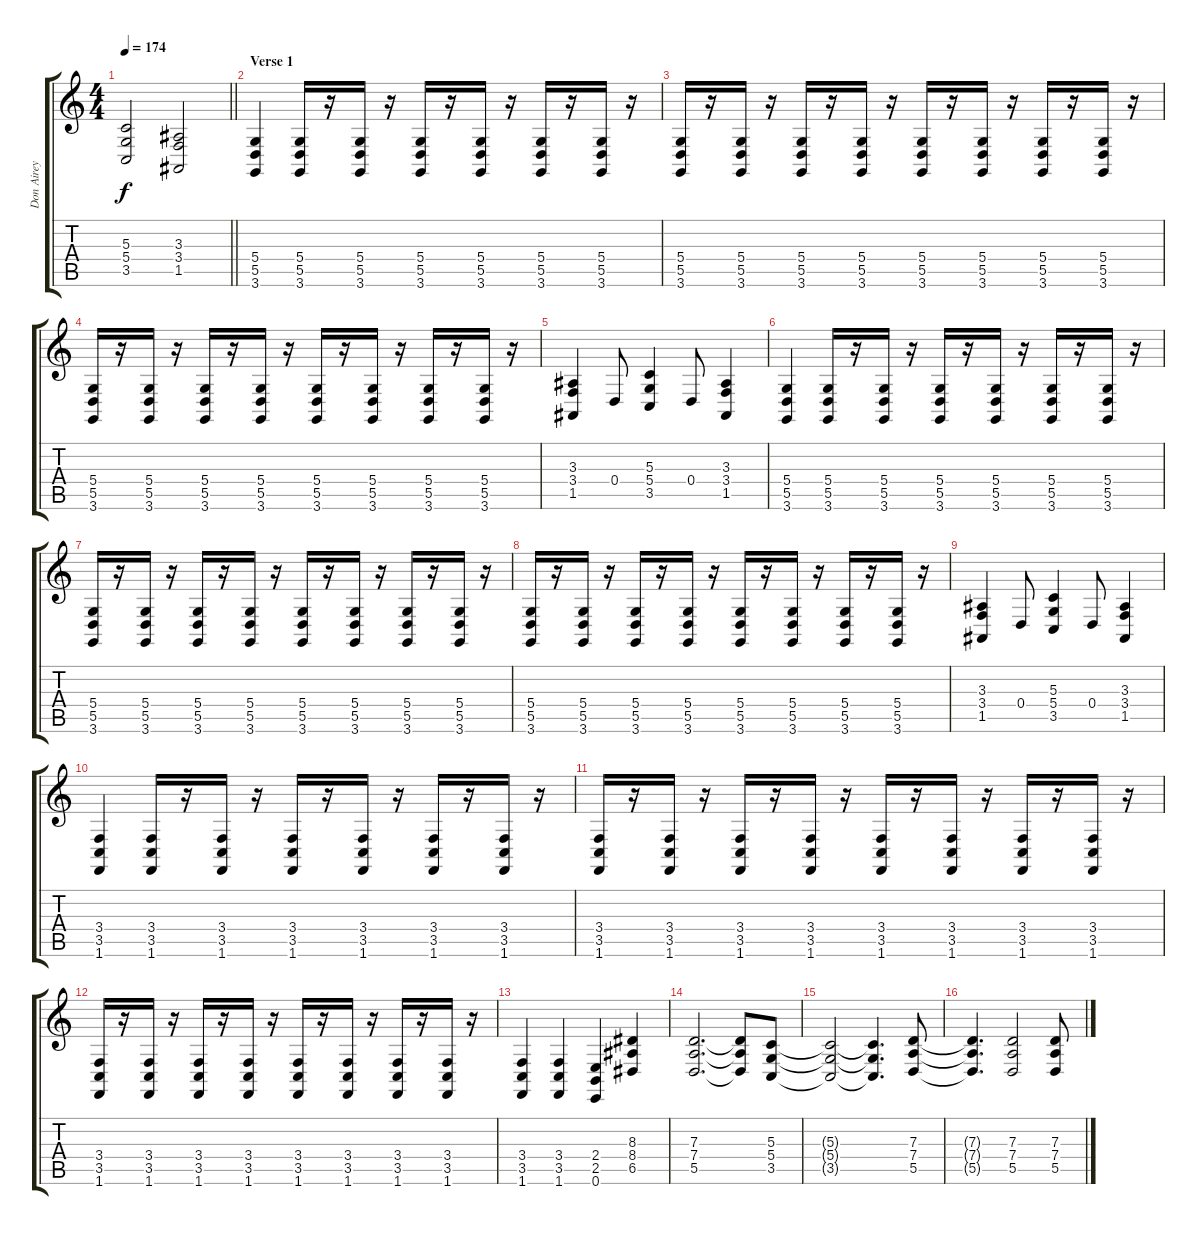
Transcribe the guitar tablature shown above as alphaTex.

\track ("Don Airey - Left Hand" "Don Airey ") {instrument drawbarorgan}
\staff {score tabs}
\tuning (E4 B3 G3 D3 A2 E2) {hide}
\ts (4 4)
\tempo 174
\clef g2
\barLineRight lightlight
\ks c
(5.3 5.4 3.5).2{dy f} (3.3 3.4 1.5).2 |
\section ("" "Verse 1")
(5.4 5.5 3.6).4 (5.4 5.5 3.6).16 r.16 (5.4 5.5 3.6).16 r.16 (5.4 5.5 3.6).16 r.16 (5.4 5.5 3.6).16 r.16 (5.4 5.5 3.6).16 r.16 (5.4 5.5 3.6).16 r.16 |
(5.4 5.5 3.6).16 r.16 (5.4 5.5 3.6).16 r.16 (5.4 5.5 3.6).16 r.16 (5.4 5.5 3.6).16 r.16 (5.4 5.5 3.6).16 r.16 (5.4 5.5 3.6).16 r.16 (5.4 5.5 3.6).16 r.16 (5.4 5.5 3.6).16 r.16 |
(5.4 5.5 3.6).16 r.16 (5.4 5.5 3.6).16 r.16 (5.4 5.5 3.6).16 r.16 (5.4 5.5 3.6).16 r.16 (5.4 5.5 3.6).16 r.16 (5.4 5.5 3.6).16 r.16 (5.4 5.5 3.6).16 r.16 (5.4 5.5 3.6).16 r.16 |
(3.3 3.4 1.5).4 0.4.8 (5.3 5.4 3.5).4 0.4.8 (3.3 3.4 1.5).4 |
(5.4 5.5 3.6).4 (5.4 5.5 3.6).16 r.16 (5.4 5.5 3.6).16 r.16 (5.4 5.5 3.6).16 r.16 (5.4 5.5 3.6).16 r.16 (5.4 5.5 3.6).16 r.16 (5.4 5.5 3.6).16 r.16 |
(5.4 5.5 3.6).16 r.16 (5.4 5.5 3.6).16 r.16 (5.4 5.5 3.6).16 r.16 (5.4 5.5 3.6).16 r.16 (5.4 5.5 3.6).16 r.16 (5.4 5.5 3.6).16 r.16 (5.4 5.5 3.6).16 r.16 (5.4 5.5 3.6).16 r.16 |
(5.4 5.5 3.6).16 r.16 (5.4 5.5 3.6).16 r.16 (5.4 5.5 3.6).16 r.16 (5.4 5.5 3.6).16 r.16 (5.4 5.5 3.6).16 r.16 (5.4 5.5 3.6).16 r.16 (5.4 5.5 3.6).16 r.16 (5.4 5.5 3.6).16 r.16 |
(3.3 3.4 1.5).4 0.4.8 (5.3 5.4 3.5).4 0.4.8 (3.3 3.4 1.5).4 |
(3.4 3.5 1.6).4 (3.4 3.5 1.6).16 r.16 (3.4 3.5 1.6).16 r.16 (3.4 3.5 1.6).16 r.16 (3.4 3.5 1.6).16 r.16 (3.4 3.5 1.6).16 r.16 (3.4 3.5 1.6).16 r.16 |
(3.4 3.5 1.6).16 r.16 (3.4 3.5 1.6).16 r.16 (3.4 3.5 1.6).16 r.16 (3.4 3.5 1.6).16 r.16 (3.4 3.5 1.6).16 r.16 (3.4 3.5 1.6).16 r.16 (3.4 3.5 1.6).16 r.16 (3.4 3.5 1.6).16 r.16 |
(3.4 3.5 1.6).16 r.16 (3.4 3.5 1.6).16 r.16 (3.4 3.5 1.6).16 r.16 (3.4 3.5 1.6).16 r.16 (3.4 3.5 1.6).16 r.16 (3.4 3.5 1.6).16 r.16 (3.4 3.5 1.6).16 r.16 (3.4 3.5 1.6).16 r.16 |
(3.4 3.5 1.6).4 (3.4 3.5 1.6).4 (2.4 2.5 0.6).4 (8.3 8.4 6.5).4 |
(7.3 7.4 5.5).2{d} (7.3{t} 7.4{t} 5.5{t}).8 (5.3 5.4 3.5).8 |
(5.3{t} 5.4{t} 3.5{t}).2 (5.3{t} 5.4{t} 3.5{t}).4{d} (7.3 7.4 5.5).8 |
(7.3{t} 7.4{t} 5.5{t}).4{d} (7.3 7.4 5.5).2 (7.3 7.4 5.5).8
